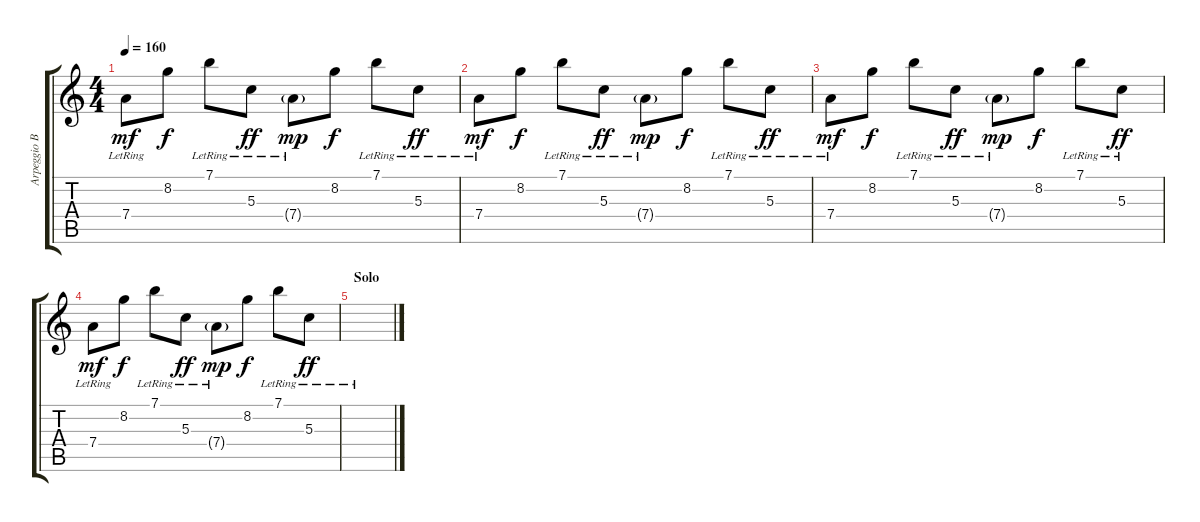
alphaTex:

\track ("Arpeggio BG" "Arpeggio B") {instrument electricguitarclean}
\staff {score tabs}
\tuning (E4 B3 G3 D3 A2 E2) {hide}
\ts (4 4)
\tempo 160
\clef g2
\ks c
7.4{lr}.8{dy mf} 8.2.8{dy f} 7.1{lr}.8 5.3{lr}.8{dy ff} 7.4{g lr}.8{dy mp} 8.2.8{dy f} 7.1{lr}.8 5.3{lr}.8{dy ff} |
7.4{lr}.8{dy mf} 8.2.8{dy f} 7.1{lr}.8 5.3{lr}.8{dy ff} 7.4{g lr}.8{dy mp} 8.2.8{dy f} 7.1{lr}.8 5.3{lr}.8{dy ff} |
7.4{lr}.8{dy mf} 8.2.8{dy f} 7.1{lr}.8 5.3{lr}.8{dy ff} 7.4{g lr}.8{dy mp} 8.2.8{dy f} 7.1{lr}.8 5.3{lr}.8{dy ff} |
7.4{lr}.8{dy mf} 8.2.8{dy f} 7.1{lr}.8 5.3{lr}.8{dy ff} 7.4{g lr}.8{dy mp} 8.2.8{dy f} 7.1{lr}.8 5.3{lr}.8{dy ff} |
\section ("" "Solo")
